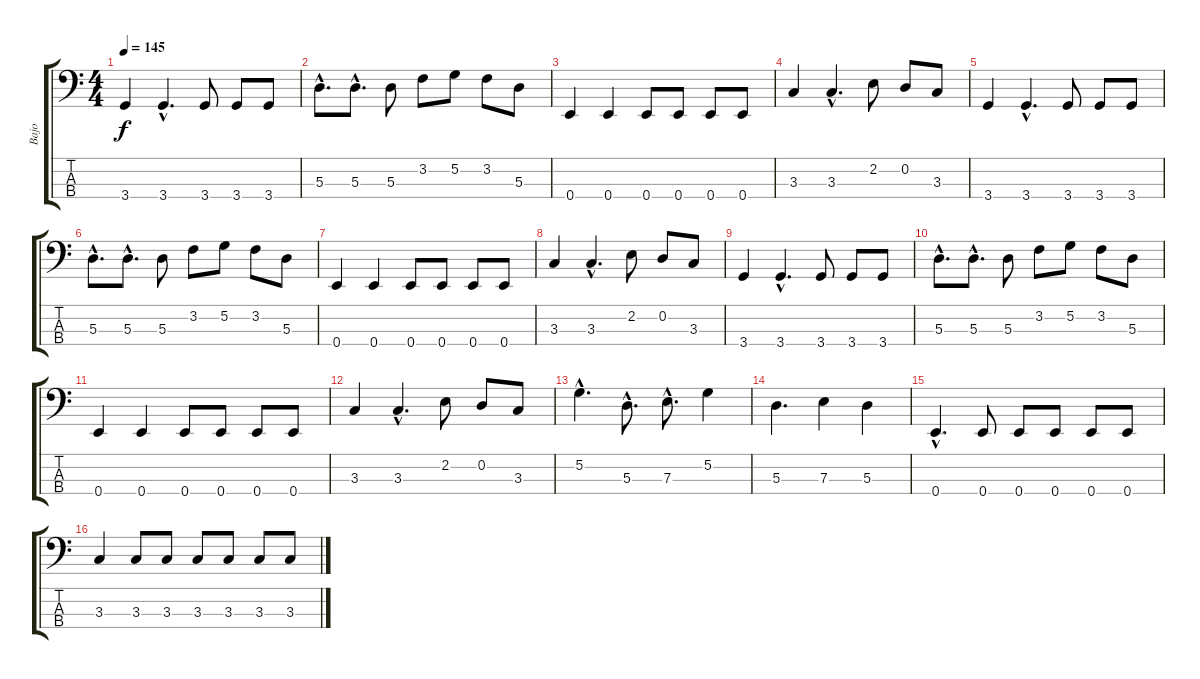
\track ("Bajo" "Bajo") {instrument electricbassfinger}
\staff {score tabs}
\tuning (G2 D2 A1 E1) {hide}
\ts (4 4)
\tempo 145
\clef f4
\ks c
3.4.4{dy f} 3.4{hac}.4{d} 3.4.8 3.4.8 3.4.8 |
5.3{hac}.8{d} 5.3{hac}.8{d} 5.3.8 3.2.8 5.2.8 3.2.8 5.3.8 |
0.4.4 0.4.4 0.4.8 0.4.8 0.4.8 0.4.8 |
3.3.4 3.3{hac}.4{d} 2.2.8 0.2.8 3.3.8 |
3.4.4 3.4{hac}.4{d} 3.4.8 3.4.8 3.4.8 |
5.3{hac}.8{d} 5.3{hac}.8{d} 5.3.8 3.2.8 5.2.8 3.2.8 5.3.8 |
0.4.4 0.4.4 0.4.8 0.4.8 0.4.8 0.4.8 |
3.3.4 3.3{hac}.4{d} 2.2.8 0.2.8 3.3.8 |
3.4.4 3.4{hac}.4{d} 3.4.8 3.4.8 3.4.8 |
5.3{hac}.8{d} 5.3{hac}.8{d} 5.3.8 3.2.8 5.2.8 3.2.8 5.3.8 |
0.4.4 0.4.4 0.4.8 0.4.8 0.4.8 0.4.8 |
3.3.4 3.3{hac}.4{d} 2.2.8 0.2.8 3.3.8 |
5.2{hac}.4{d} 5.3{hac}.8{d} 7.3{hac}.8{d} 5.2.4 |
5.3.4{d} 7.3.4 5.3.4 |
0.4{hac}.4{d} 0.4.8 0.4.8 0.4.8 0.4.8 0.4.8 |
3.3.4 3.3.8 3.3.8 3.3.8 3.3.8 3.3.8 3.3.8
